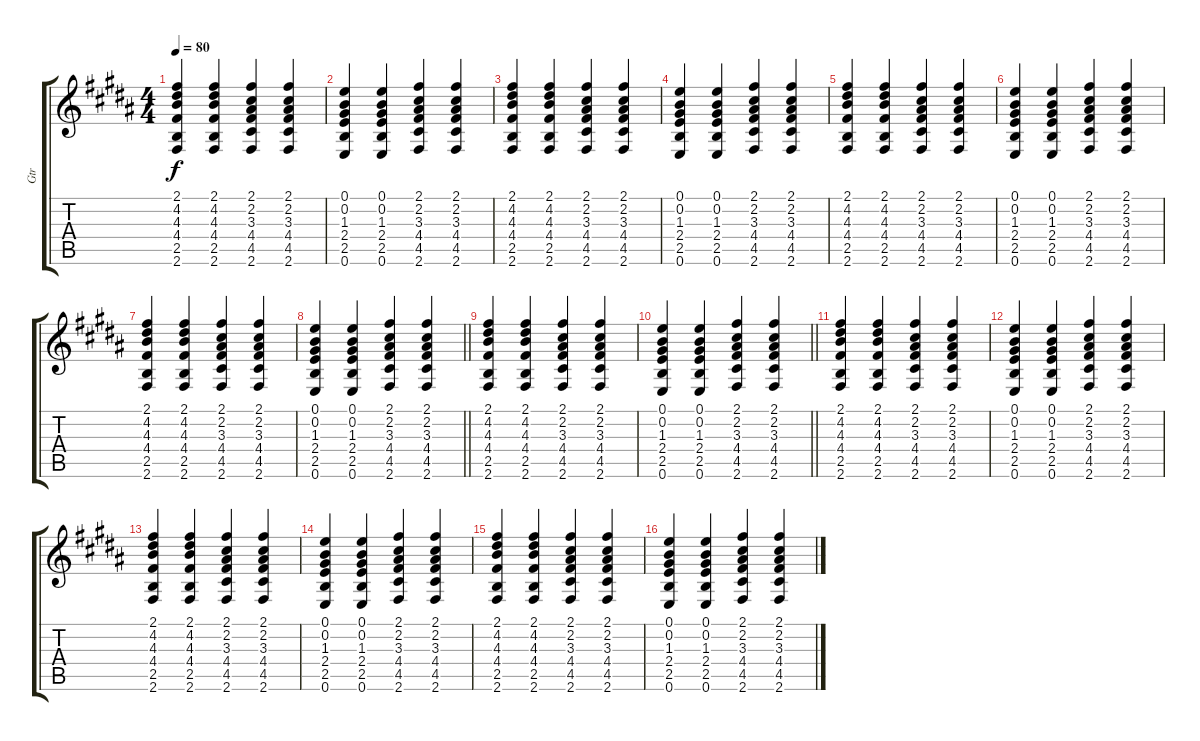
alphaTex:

\track ("Gtr" "Gtr") {instrument acousticguitarnylon}
\staff {score tabs}
\tuning (E4 B3 G3 D3 A2 E2) {hide}
\ts (4 4)
\tempo 80
\clef g2
\ks b
(2.1 4.2 4.3 4.4 2.5 2.6).4{dy f instrument acousticguitarnylon} (2.1 4.2 4.3 4.4 2.5 2.6).4 (2.1 2.2 3.3 4.4 4.5 2.6).4 (2.1 2.2 3.3 4.4 4.5 2.6).4 |
(0.1 0.2 1.3 2.4 2.5 0.6).4 (0.1 0.2 1.3 2.4 2.5 0.6).4 (2.1 2.2 3.3 4.4 4.5 2.6).4 (2.1 2.2 3.3 4.4 4.5 2.6).4 |
(2.1 4.2 4.3 4.4 2.5 2.6).4 (2.1 4.2 4.3 4.4 2.5 2.6).4 (2.1 2.2 3.3 4.4 4.5 2.6).4 (2.1 2.2 3.3 4.4 4.5 2.6).4 |
(0.1 0.2 1.3 2.4 2.5 0.6).4 (0.1 0.2 1.3 2.4 2.5 0.6).4 (2.1 2.2 3.3 4.4 4.5 2.6).4 (2.1 2.2 3.3 4.4 4.5 2.6).4 |
(2.1 4.2 4.3 4.4 2.5 2.6).4 (2.1 4.2 4.3 4.4 2.5 2.6).4 (2.1 2.2 3.3 4.4 4.5 2.6).4 (2.1 2.2 3.3 4.4 4.5 2.6).4 |
(0.1 0.2 1.3 2.4 2.5 0.6).4 (0.1 0.2 1.3 2.4 2.5 0.6).4 (2.1 2.2 3.3 4.4 4.5 2.6).4 (2.1 2.2 3.3 4.4 4.5 2.6).4 |
(2.1 4.2 4.3 4.4 2.5 2.6).4 (2.1 4.2 4.3 4.4 2.5 2.6).4 (2.1 2.2 3.3 4.4 4.5 2.6).4 (2.1 2.2 3.3 4.4 4.5 2.6).4 |
\barLineRight lightlight
(0.1 0.2 1.3 2.4 2.5 0.6).4 (0.1 0.2 1.3 2.4 2.5 0.6).4 (2.1 2.2 3.3 4.4 4.5 2.6).4 (2.1 2.2 3.3 4.4 4.5 2.6).4 |
(2.1 4.2 4.3 4.4 2.5 2.6).4 (2.1 4.2 4.3 4.4 2.5 2.6).4 (2.1 2.2 3.3 4.4 4.5 2.6).4 (2.1 2.2 3.3 4.4 4.5 2.6).4 |
\barLineRight lightlight
(0.1 0.2 1.3 2.4 2.5 0.6).4 (0.1 0.2 1.3 2.4 2.5 0.6).4 (2.1 2.2 3.3 4.4 4.5 2.6).4 (2.1 2.2 3.3 4.4 4.5 2.6).4 |
(2.1 4.2 4.3 4.4 2.5 2.6).4 (2.1 4.2 4.3 4.4 2.5 2.6).4 (2.1 2.2 3.3 4.4 4.5 2.6).4 (2.1 2.2 3.3 4.4 4.5 2.6).4 |
(0.1 0.2 1.3 2.4 2.5 0.6).4 (0.1 0.2 1.3 2.4 2.5 0.6).4 (2.1 2.2 3.3 4.4 4.5 2.6).4 (2.1 2.2 3.3 4.4 4.5 2.6).4 |
(2.1 4.2 4.3 4.4 2.5 2.6).4 (2.1 4.2 4.3 4.4 2.5 2.6).4 (2.1 2.2 3.3 4.4 4.5 2.6).4 (2.1 2.2 3.3 4.4 4.5 2.6).4 |
(0.1 0.2 1.3 2.4 2.5 0.6).4 (0.1 0.2 1.3 2.4 2.5 0.6).4 (2.1 2.2 3.3 4.4 4.5 2.6).4 (2.1 2.2 3.3 4.4 4.5 2.6).4 |
(2.1 4.2 4.3 4.4 2.5 2.6).4 (2.1 4.2 4.3 4.4 2.5 2.6).4 (2.1 2.2 3.3 4.4 4.5 2.6).4 (2.1 2.2 3.3 4.4 4.5 2.6).4 |
(0.1 0.2 1.3 2.4 2.5 0.6).4 (0.1 0.2 1.3 2.4 2.5 0.6).4 (2.1 2.2 3.3 4.4 4.5 2.6).4 (2.1 2.2 3.3 4.4 4.5 2.6).4
